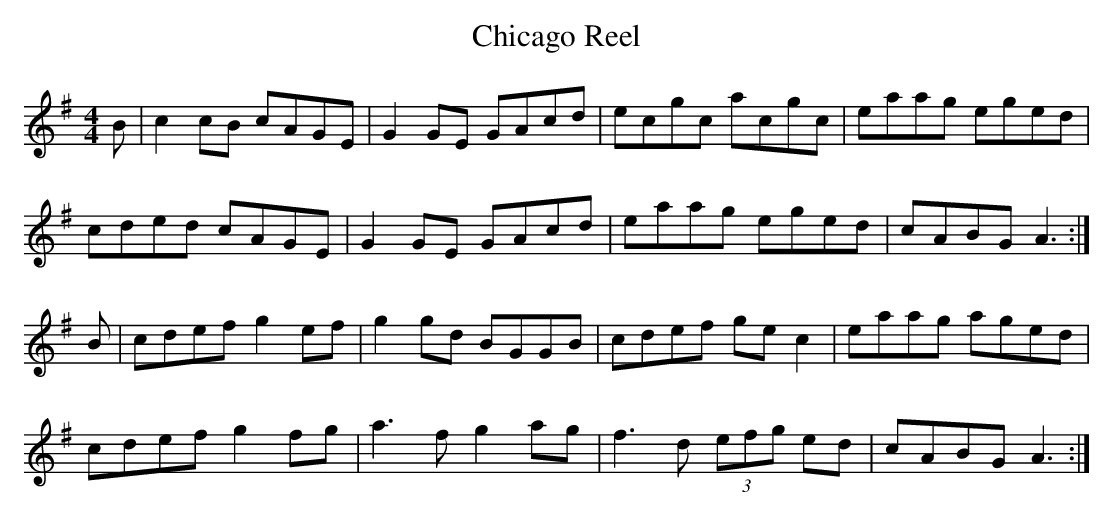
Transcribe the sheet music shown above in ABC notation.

X:1
T:Chicago Reel
M:4/4
L:1/8
K:A dorian
B|c2 cB cAGE|G2 GE GAcd|ecgc acgc|eaag eged|
cded cAGE|G2 GE GAcd|eaag eged|cABG A3:|
B|cdef g2 ef|g2 gd BGGB|cdef ge c2|eaag aged|
cdef g2 fg|a3 f g2 ag|f3 d (3efg ed|cABG A3:|
